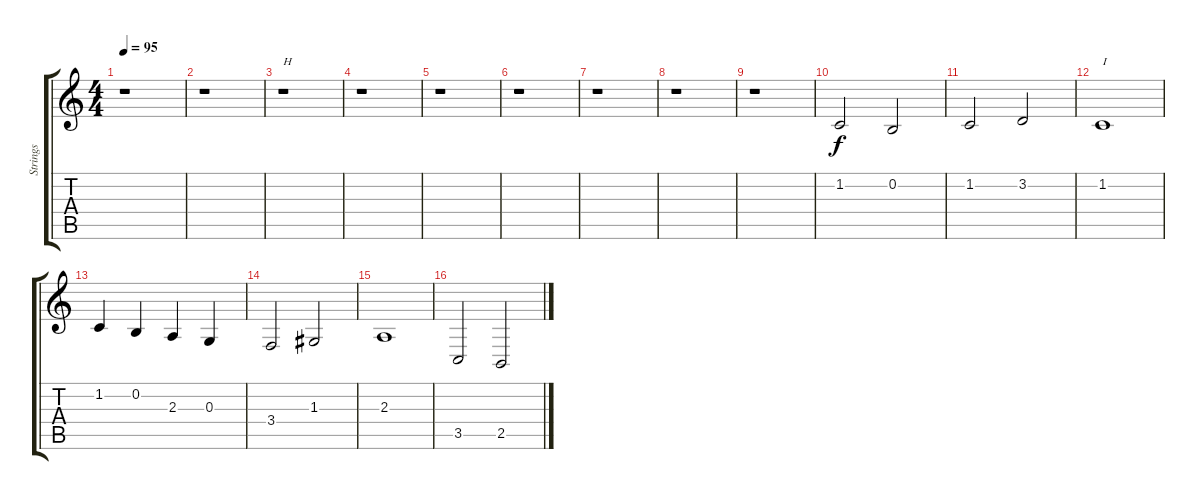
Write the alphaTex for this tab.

\track ("Strings " "Strings ") {instrument stringensemble2}
\staff {score tabs}
\tuning (E4 B3 G3 D3 A2 E2) {hide}
\ts (4 4)
\tempo 95
\clef g2
\ks c
r.1{dy f} |
r.1 |
r.1{txt "H"} |
r.1 |
r.1 |
r.1 |
r.1 |
r.1 |
r.1 |
1.2.2 0.2.2 |
1.2.2 3.2.2 |
1.2.1{txt "I"} |
1.2.4 0.2.4 2.3.4 0.3.4 |
3.4.2 1.3.2 |
2.3.1 |
3.5.2 2.5.2
